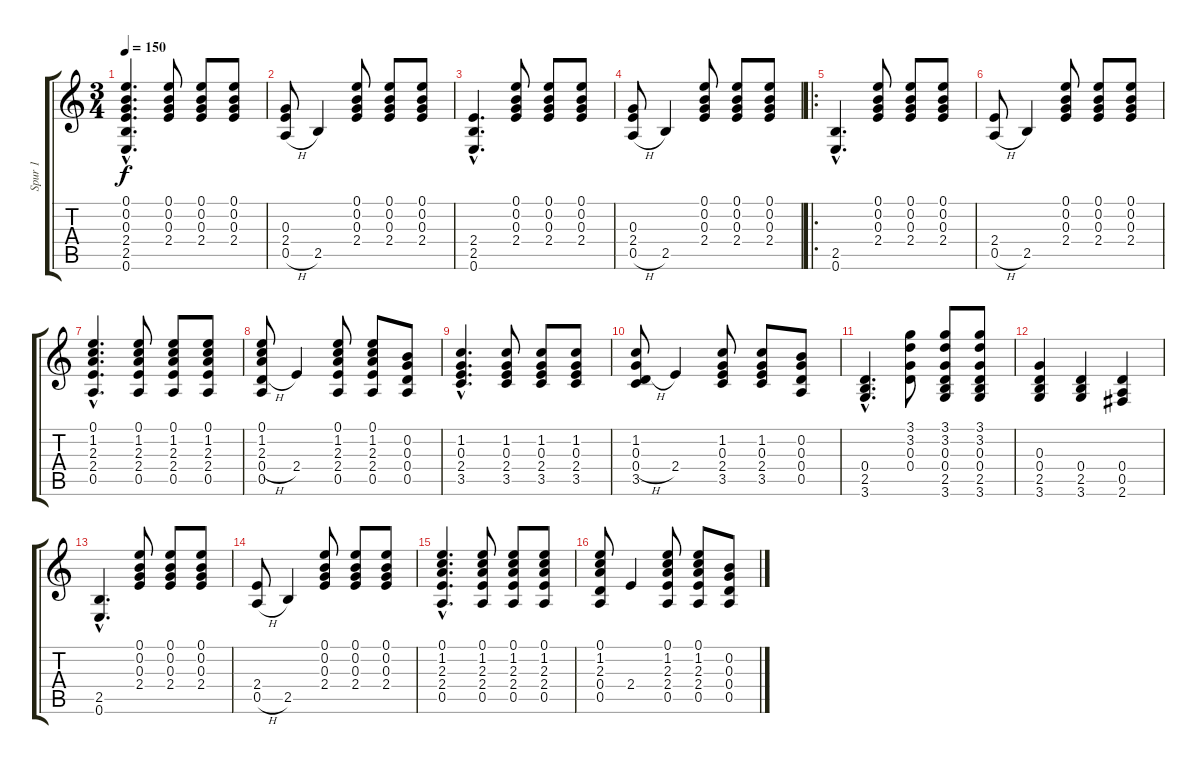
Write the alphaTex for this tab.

\track ("Spur 1" "Spur 1") {instrument acousticguitarsteel}
\staff {score tabs}
\tuning (E4 B3 G3 D3 A2 E2) {hide}
\ts (3 4)
\tempo 150
\clef g2
\ks c
(0.1{hac} 0.2{hac} 0.3{hac} 2.4{hac} 2.5{hac} 0.6{hac}).4{d dy f instrument acousticguitarsteel} (0.1 0.2 0.3 2.4).8 (0.1 0.2 0.3 2.4).8 (0.1 0.2 0.3 2.4).8 |
(0.3 2.4 0.5{h}).8 2.5.4 (0.1 0.2 0.3 2.4).8 (0.1 0.2 0.3 2.4).8 (0.1 0.2 0.3 2.4).8 |
(2.4{hac} 2.5{hac} 0.6{hac}).4{d} (0.1 0.2 0.3 2.4).8 (0.1 0.2 0.3 2.4).8 (0.1 0.2 0.3 2.4).8 |
(0.3 2.4 0.5{h}).8 2.5.4 (0.1 0.2 0.3 2.4).8 (0.1 0.2 0.3 2.4).8 (0.1 0.2 0.3 2.4).8 |
\ro
(2.5{hac} 0.6{hac}).4{d} (0.1 0.2 0.3 2.4).8 (0.1 0.2 0.3 2.4).8 (0.1 0.2 0.3 2.4).8 |
(2.4 0.5{h}).8 2.5.4 (0.1 0.2 0.3 2.4).8 (0.1 0.2 0.3 2.4).8 (0.1 0.2 0.3 2.4).8 |
(0.1{hac} 1.2{hac} 2.3{hac} 2.4{hac} 0.5{hac}).4{d} (0.1 1.2 2.3 2.4 0.5).8 (0.1 1.2 2.3 2.4 0.5).8 (0.1 1.2 2.3 2.4 0.5).8 |
(0.1 1.2 2.3 0.4{h} 0.5).8 2.4.4 (0.1 1.2 2.3 2.4 0.5).8 (0.1 1.2 2.3 2.4 0.5).8 (0.2 0.3 0.4 0.5).8 |
(1.2{hac} 0.3{hac} 2.4{hac} 3.5{hac}).4{d} (1.2 0.3 2.4 3.5).8 (1.2 0.3 2.4 3.5).8 (1.2 0.3 2.4 3.5).8 |
(1.2 0.3 0.4{h} 3.5).8 2.4.4 (1.2 0.3 2.4 3.5).8 (1.2 0.3 2.4 3.5).8 (0.2 0.3 0.4 0.5).8 |
(0.4{hac} 2.5{hac} 3.6{hac}).4{d} (3.1 3.2 0.3 0.4).8 (3.1 3.2 0.3 0.4 2.5 3.6).8 (3.1 3.2 0.3 0.4 2.5 3.6).8 |
(0.3 0.4 2.5 3.6).4 (0.4 2.5 3.6).4 (0.4 0.5 2.6).4 |
(2.5{hac} 0.6{hac}).4{d} (0.1 0.2 0.3 2.4).8 (0.1 0.2 0.3 2.4).8 (0.1 0.2 0.3 2.4).8 |
(2.4 0.5{h}).8 2.5.4 (0.1 0.2 0.3 2.4).8 (0.1 0.2 0.3 2.4).8 (0.1 0.2 0.3 2.4).8 |
(0.1{hac} 1.2{hac} 2.3{hac} 2.4{hac} 0.5{hac}).4{d} (0.1 1.2 2.3 2.4 0.5).8 (0.1 1.2 2.3 2.4 0.5).8 (0.1 1.2 2.3 2.4 0.5).8 |
(0.1 1.2 2.3 0.4 0.5).8 2.4.4 (0.1 1.2 2.3 2.4 0.5).8 (0.1 1.2 2.3 2.4 0.5).8 (0.2 0.3 0.4 0.5).8
